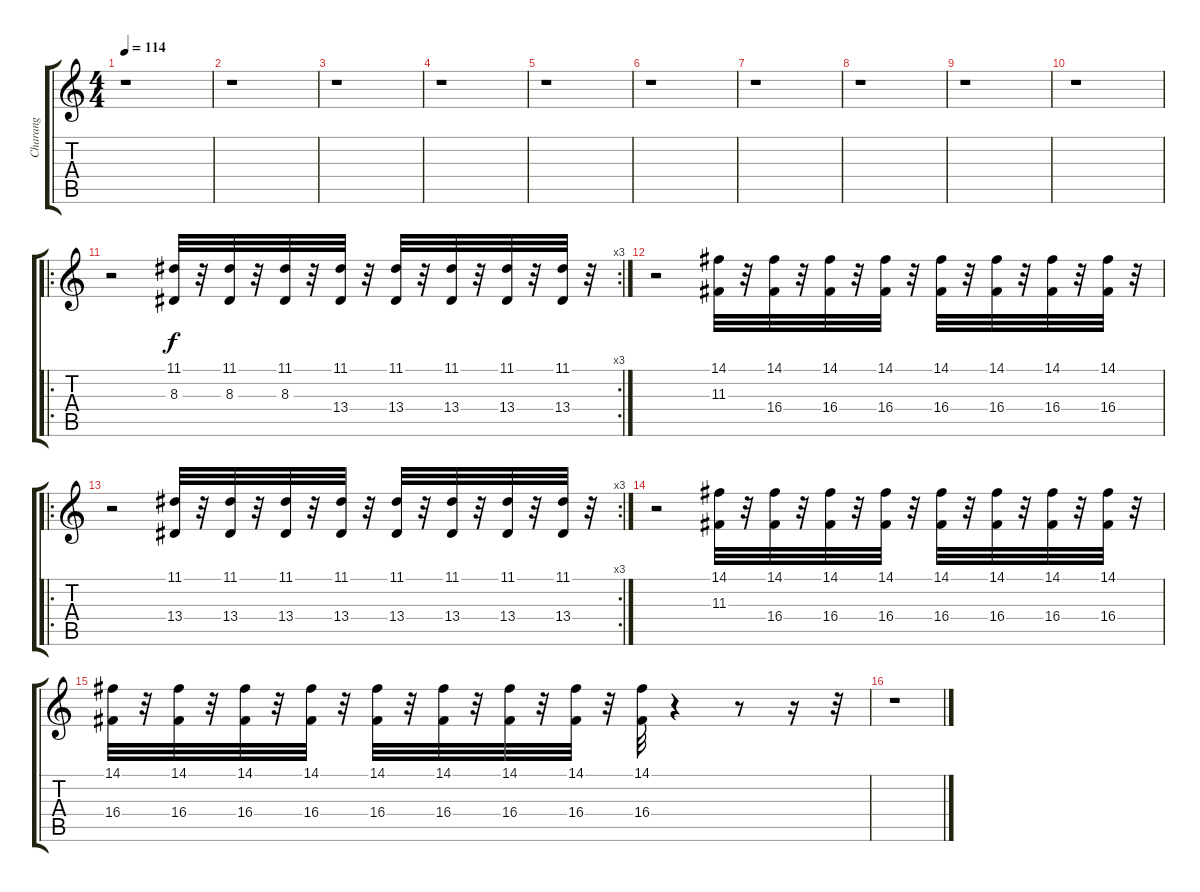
\track ("Charang " "Charang ") {instrument lead5charang}
\staff {score tabs}
\tuning (E4 B3 G3 D3 A2 E2) {hide}
\ts (4 4)
\tempo 114
\clef g2
\ks c
r.1{dy f} |
r.1 |
r.1 |
r.1 |
r.1 |
r.1 |
r.1 |
r.1 |
r.1 |
r.1 |
\ro
\rc 3
r.2 (11.1 8.3).32 r.32 (11.1 8.3).32 r.32 (11.1 8.3).32 r.32 (11.1 13.4).32 r.32 (11.1 13.4).32 r.32 (11.1 13.4).32 r.32 (11.1 13.4).32 r.32 (11.1 13.4).32 r.32 |
r.2 (14.1 11.3).32 r.32 (14.1 16.4).32 r.32 (14.1 16.4).32 r.32 (14.1 16.4).32 r.32 (14.1 16.4).32 r.32 (14.1 16.4).32 r.32 (14.1 16.4).32 r.32 (14.1 16.4).32 r.32 |
\ro
\rc 3
r.2 (11.1 13.4).32 r.32 (11.1 13.4).32 r.32 (11.1 13.4).32 r.32 (11.1 13.4).32 r.32 (11.1 13.4).32 r.32 (11.1 13.4).32 r.32 (11.1 13.4).32 r.32 (11.1 13.4).32 r.32 |
r.2 (14.1 11.3).32 r.32 (14.1 16.4).32 r.32 (14.1 16.4).32 r.32 (14.1 16.4).32 r.32 (14.1 16.4).32 r.32 (14.1 16.4).32 r.32 (14.1 16.4).32 r.32 (14.1 16.4).32 r.32 |
(14.1 16.4).32 r.32 (14.1 16.4).32 r.32 (14.1 16.4).32 r.32 (14.1 16.4).32 r.32 (14.1 16.4).32 r.32 (14.1 16.4).32 r.32 (14.1 16.4).32 r.32 (14.1 16.4).32 r.32 (14.1 16.4).32 r.4 r.8 r.16 r.32 |
r.1
